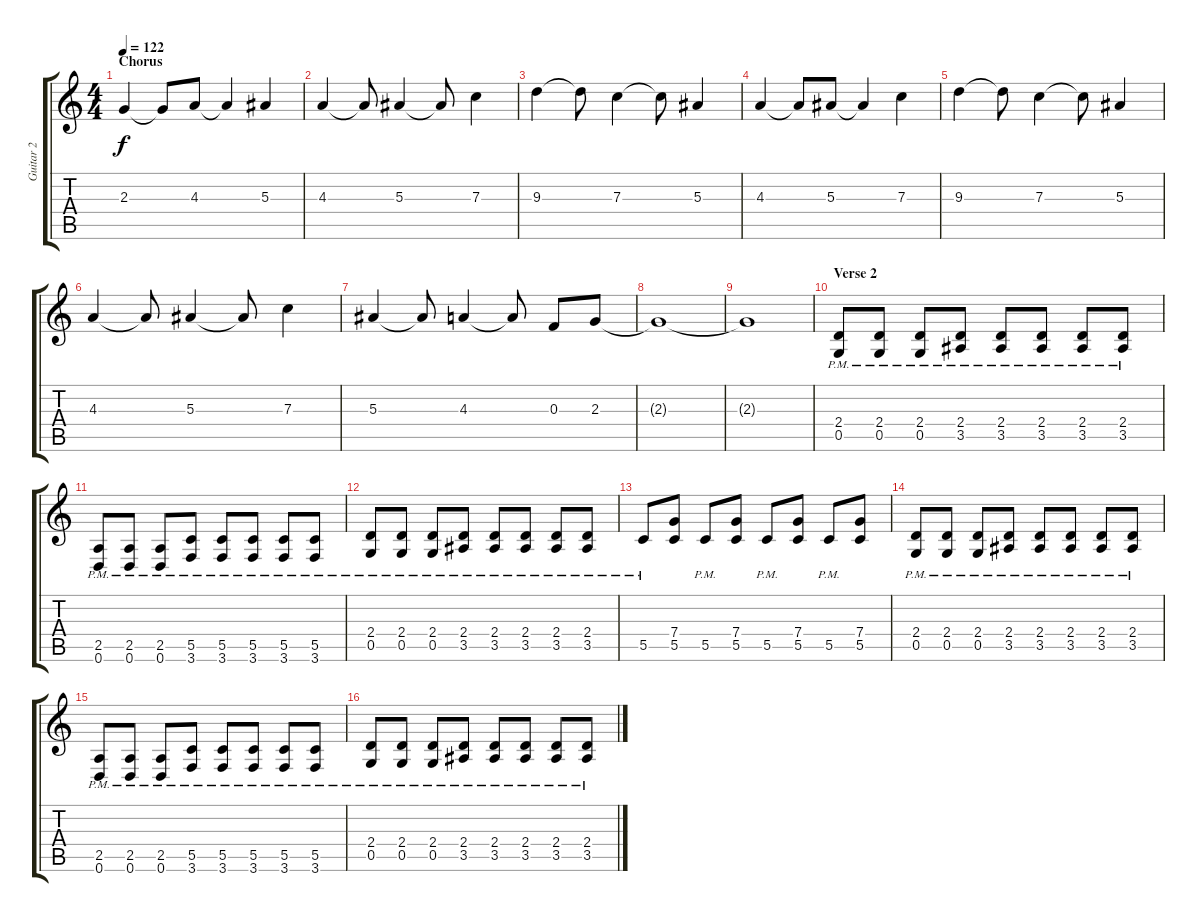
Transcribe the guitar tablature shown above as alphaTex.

\track ("Guitar 2" "Guitar 2") {instrument distortionguitar}
\staff {score tabs}
\tuning (D4 A3 F3 C3 G2 D2) {hide}
\ts (4 4)
\section ("" "Chorus")
\tempo 122
\clef g2
\ks c
2.3.4{dy f} 2.3{t}.8 4.3.8 4.3{t}.4 5.3.4 |
4.3.4 4.3{t}.8 5.3.4 5.3{t}.8 7.3.4 |
9.3.4 9.3{t}.8 7.3.4 7.3{t}.8 5.3.4 |
4.3.4 4.3{t}.8 5.3.8 5.3{t}.4 7.3.4 |
9.3.4 9.3{t}.8 7.3.4 7.3{t}.8 5.3.4 |
4.3.4 4.3{t}.8 5.3.4 5.3{t}.8 7.3.4 |
5.3.4 5.3{t}.8 4.3.4 4.3{t}.8 0.3.8 2.3.8 |
2.3{t}.1 |
2.3{t}.1 |
\section ("" "Verse 2")
(2.4{pm} 0.5{pm}).8 (2.4{pm} 0.5{pm}).8 (2.4{pm} 0.5{pm}).8 (2.4{pm} 3.5{pm}).8 (2.4{pm} 3.5{pm}).8 (2.4{pm} 3.5{pm}).8 (2.4{pm} 3.5{pm}).8 (2.4{pm} 3.5{pm}).8 |
(2.5{pm} 0.6{pm}).8 (2.5{pm} 0.6{pm}).8 (2.5{pm} 0.6{pm}).8 (5.5{pm} 3.6{pm}).8 (5.5{pm} 3.6{pm}).8 (5.5{pm} 3.6{pm}).8 (5.5{pm} 3.6{pm}).8 (5.5{pm} 3.6{pm}).8 |
(2.4{pm} 0.5{pm}).8 (2.4{pm} 0.5{pm}).8 (2.4{pm} 0.5{pm}).8 (2.4{pm} 3.5{pm}).8 (2.4{pm} 3.5{pm}).8 (2.4{pm} 3.5{pm}).8 (2.4{pm} 3.5{pm}).8 (2.4{pm} 3.5{pm}).8 |
5.5{pm}.8 (7.4 5.5).8 5.5{pm}.8 (7.4 5.5).8 5.5{pm}.8 (7.4 5.5).8 5.5{pm}.8 (7.4 5.5).8 |
(2.4{pm} 0.5{pm}).8 (2.4{pm} 0.5{pm}).8 (2.4{pm} 0.5{pm}).8 (2.4{pm} 3.5{pm}).8 (2.4{pm} 3.5{pm}).8 (2.4{pm} 3.5{pm}).8 (2.4{pm} 3.5{pm}).8 (2.4{pm} 3.5{pm}).8 |
(2.5{pm} 0.6{pm}).8 (2.5{pm} 0.6{pm}).8 (2.5{pm} 0.6{pm}).8 (5.5{pm} 3.6{pm}).8 (5.5{pm} 3.6{pm}).8 (5.5{pm} 3.6{pm}).8 (5.5{pm} 3.6{pm}).8 (5.5{pm} 3.6{pm}).8 |
(2.4{pm} 0.5{pm}).8 (2.4{pm} 0.5{pm}).8 (2.4{pm} 0.5{pm}).8 (2.4{pm} 3.5{pm}).8 (2.4{pm} 3.5{pm}).8 (2.4{pm} 3.5{pm}).8 (2.4{pm} 3.5{pm}).8 (2.4{pm} 3.5{pm}).8
